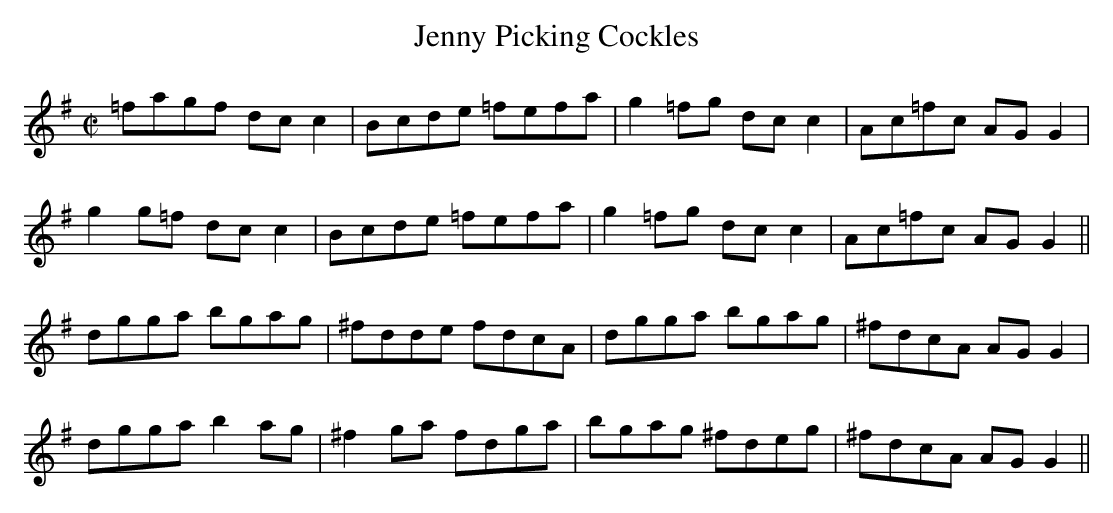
X:1
T:Jenny Picking Cockles
M:C|
K:G
=fagf dcc2|Bcde =fefa|g2=fg dcc2|Ac=fc AGG2|
g2g=f dcc2|Bcde =fefa|g2=fg dcc2|Ac=fc AGG2||
dgga bgag|^fdde fdcA|dgga bgag|^fdcA AGG2|
dgga b2ag|^f2ga fdga|bgag ^fdeg|^fdcA AGG2||
